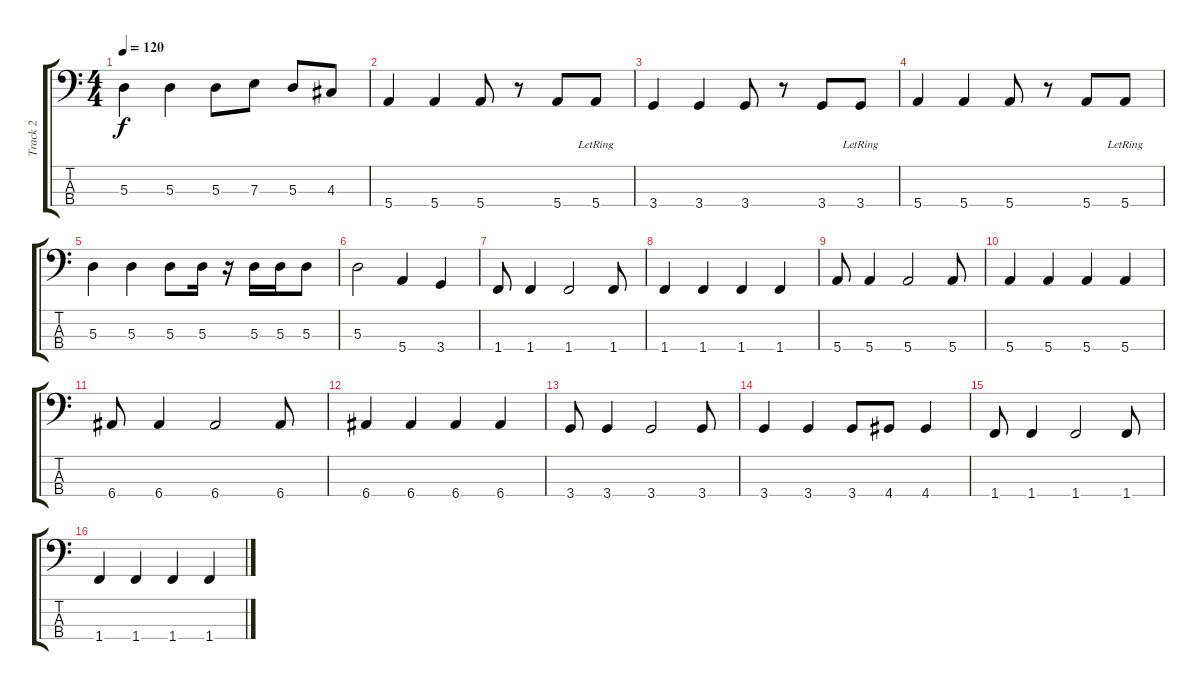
\track ("Track 2" "Track 2") {instrument acousticbass}
\staff {score tabs}
\tuning (G2 D2 A1 E1) {hide}
\ts (4 4)
\tempo 120
\clef f4
\ks c
5.3.4{dy f} 5.3.4 5.3.8 7.3.8 5.3.8 4.3.8 |
5.4.4 5.4.4 5.4.8 r.8 5.4.8 5.4{lr}.8 |
3.4.4 3.4.4 3.4.8 r.8 3.4.8 3.4{lr}.8 |
5.4.4 5.4.4 5.4.8 r.8 5.4.8 5.4{lr}.8 |
5.3.4 5.3.4 5.3.8 5.3.16 r.16 5.3.16 5.3.16 5.3.8 |
5.3.2 5.4.4 3.4.4 |
1.4.8 1.4.4 1.4.2 1.4.8 |
1.4.4 1.4.4 1.4.4 1.4.4 |
5.4.8 5.4.4 5.4.2 5.4.8 |
5.4.4 5.4.4 5.4.4 5.4.4 |
6.4.8 6.4.4 6.4.2 6.4.8 |
6.4.4 6.4.4 6.4.4 6.4.4 |
3.4.8 3.4.4 3.4.2 3.4.8 |
3.4.4 3.4.4 3.4.8 4.4.8 4.4.4 |
1.4.8 1.4.4 1.4.2 1.4.8 |
1.4.4 1.4.4 1.4.4 1.4.4
